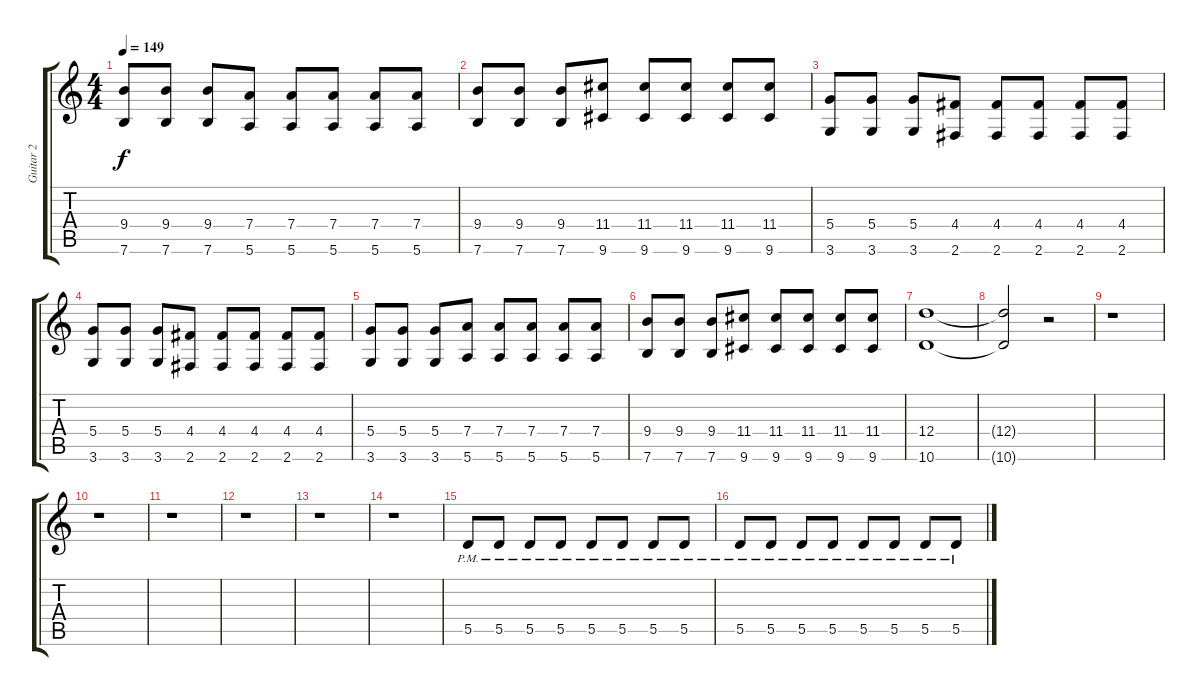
\track ("Guitar 2" "Guitar 2") {instrument distortionguitar}
\staff {score tabs}
\tuning (E4 B3 G3 D3 A2 E2) {hide}
\ts (4 4)
\tempo 149
\clef g2
\ks c
(9.4 7.6).8{dy f} (9.4 7.6).8 (9.4 7.6).8 (7.4 5.6).8 (7.4 5.6).8 (7.4 5.6).8 (7.4 5.6).8 (7.4 5.6).8 |
(9.4 7.6).8 (9.4 7.6).8 (9.4 7.6).8 (11.4 9.6).8 (11.4 9.6).8 (11.4 9.6).8 (11.4 9.6).8 (11.4 9.6).8 |
(5.4 3.6).8 (5.4 3.6).8 (5.4 3.6).8 (4.4 2.6).8 (4.4 2.6).8 (4.4 2.6).8 (4.4 2.6).8 (4.4 2.6).8 |
(5.4 3.6).8 (5.4 3.6).8 (5.4 3.6).8 (4.4 2.6).8 (4.4 2.6).8 (4.4 2.6).8 (4.4 2.6).8 (4.4 2.6).8 |
(5.4 3.6).8 (5.4 3.6).8 (5.4 3.6).8 (7.4 5.6).8 (7.4 5.6).8 (7.4 5.6).8 (7.4 5.6).8 (7.4 5.6).8 |
(9.4 7.6).8 (9.4 7.6).8 (9.4 7.6).8 (11.4 9.6).8 (11.4 9.6).8 (11.4 9.6).8 (11.4 9.6).8 (11.4 9.6).8 |
(12.4 10.6).1 |
(12.4{t} 10.6{t}).2 r.2 |
r.1 |
r.1 |
r.1 |
r.1 |
r.1 |
r.1 |
5.5{pm}.8 5.5{pm}.8 5.5{pm}.8 5.5{pm}.8 5.5{pm}.8 5.5{pm}.8 5.5{pm}.8 5.5{pm}.8 |
5.5{pm}.8 5.5{pm}.8 5.5{pm}.8 5.5{pm}.8 5.5{pm}.8 5.5{pm}.8 5.5{pm}.8 5.5{pm}.8
